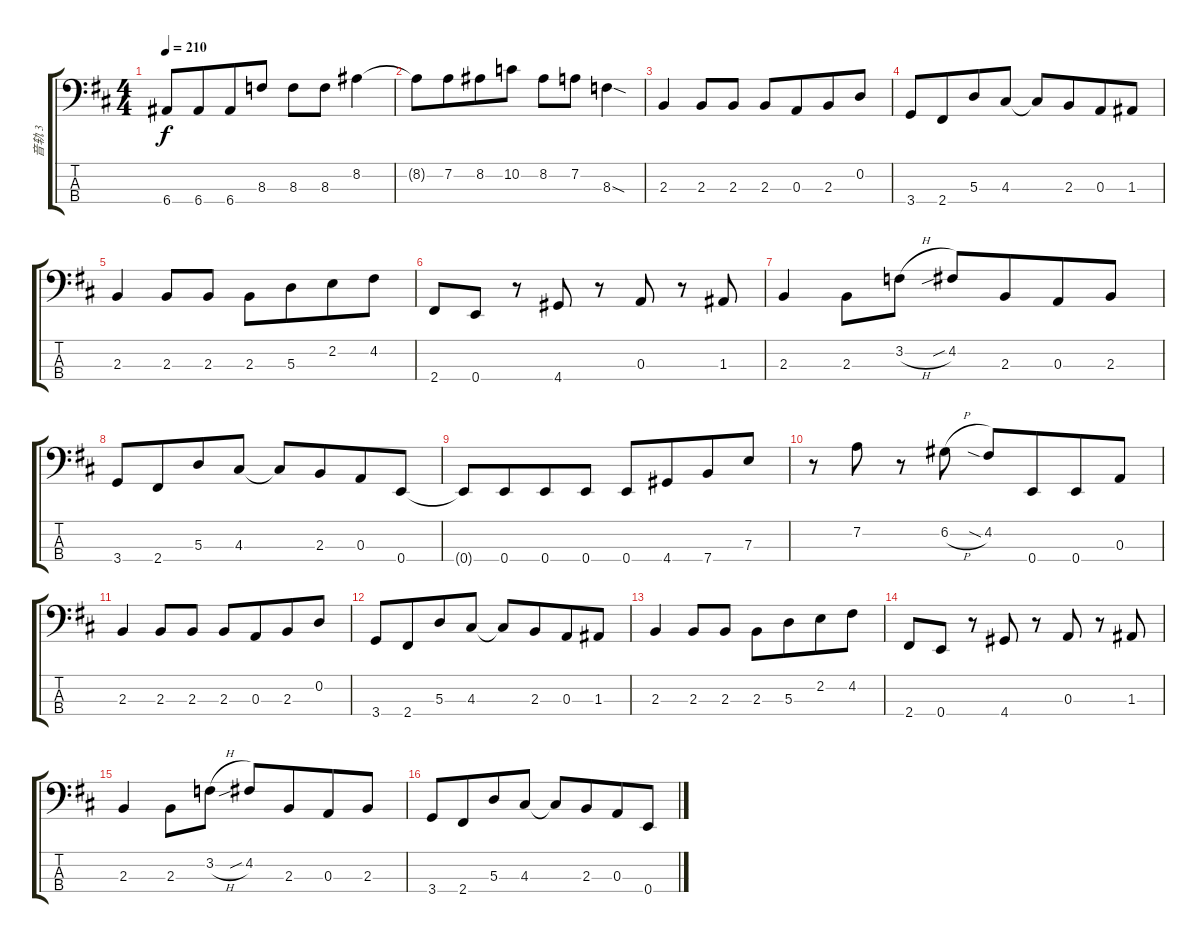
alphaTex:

\track ("音轨 3" "音轨 3") {instrument electricbassfinger}
\staff {score tabs}
\tuning (G2 D2 A1 E1) {hide}
\ts (4 4)
\tempo 210
\clef f4
\ks d
6.4.8{dy f} 6.4.8{beam merge} 6.4.8 8.3.8 8.3.8 8.3.8 8.2.4 |
8.2{t}.8 7.2.8{beam merge} 8.2.8 10.2.8 8.2.8 7.2.8 8.3{sod}.4 |
2.3.4 2.3.8 2.3.8 2.3.8 0.3.8{beam merge} 2.3.8 0.2.8 |
3.4.8 2.4.8{beam merge} 5.3.8 4.3.8 4.3{t}.8 2.3.8{beam merge} 0.3.8 1.3.8 |
2.3.4 2.3.8 2.3.8 2.3.8 5.3.8{beam merge} 2.2.8 4.2.8 |
2.4.8 0.4.8 r.8 4.4.8 r.8 0.3.8 r.8 1.3.8 |
2.3.4 2.3.8 3.2{h}.8 4.2{sib}.8{beam Up} 2.3.8{beam Up beam merge} 0.3.8{beam Up} 2.3.8{beam Up} |
3.4.8 2.4.8{beam merge} 5.3.8 4.3.8 4.3{t}.8 2.3.8{beam merge} 0.3.8 0.4.8 |
0.4{t}.8 0.4.8{beam merge} 0.4.8 0.4.8 0.4.8 4.4.8{beam merge} 7.4.8 7.3.8 |
r.8 7.2.8 r.8 6.2{h}.8 4.2{sia}.8 0.4.8{beam merge} 0.4.8 0.3.8 |
2.3.4 2.3.8 2.3.8 2.3.8 0.3.8{beam merge} 2.3.8 0.2.8 |
3.4.8 2.4.8{beam merge} 5.3.8 4.3.8 4.3{t}.8 2.3.8{beam merge} 0.3.8 1.3.8 |
2.3.4 2.3.8 2.3.8 2.3.8 5.3.8{beam merge} 2.2.8 4.2.8 |
2.4.8 0.4.8 r.8 4.4.8 r.8 0.3.8 r.8 1.3.8 |
2.3.4 2.3.8 3.2{h}.8 4.2{sib}.8{beam Up} 2.3.8{beam Up beam merge} 0.3.8{beam Up} 2.3.8{beam Up} |
3.4.8 2.4.8{beam merge} 5.3.8 4.3.8 4.3{t}.8 2.3.8{beam merge} 0.3.8 0.4.8
